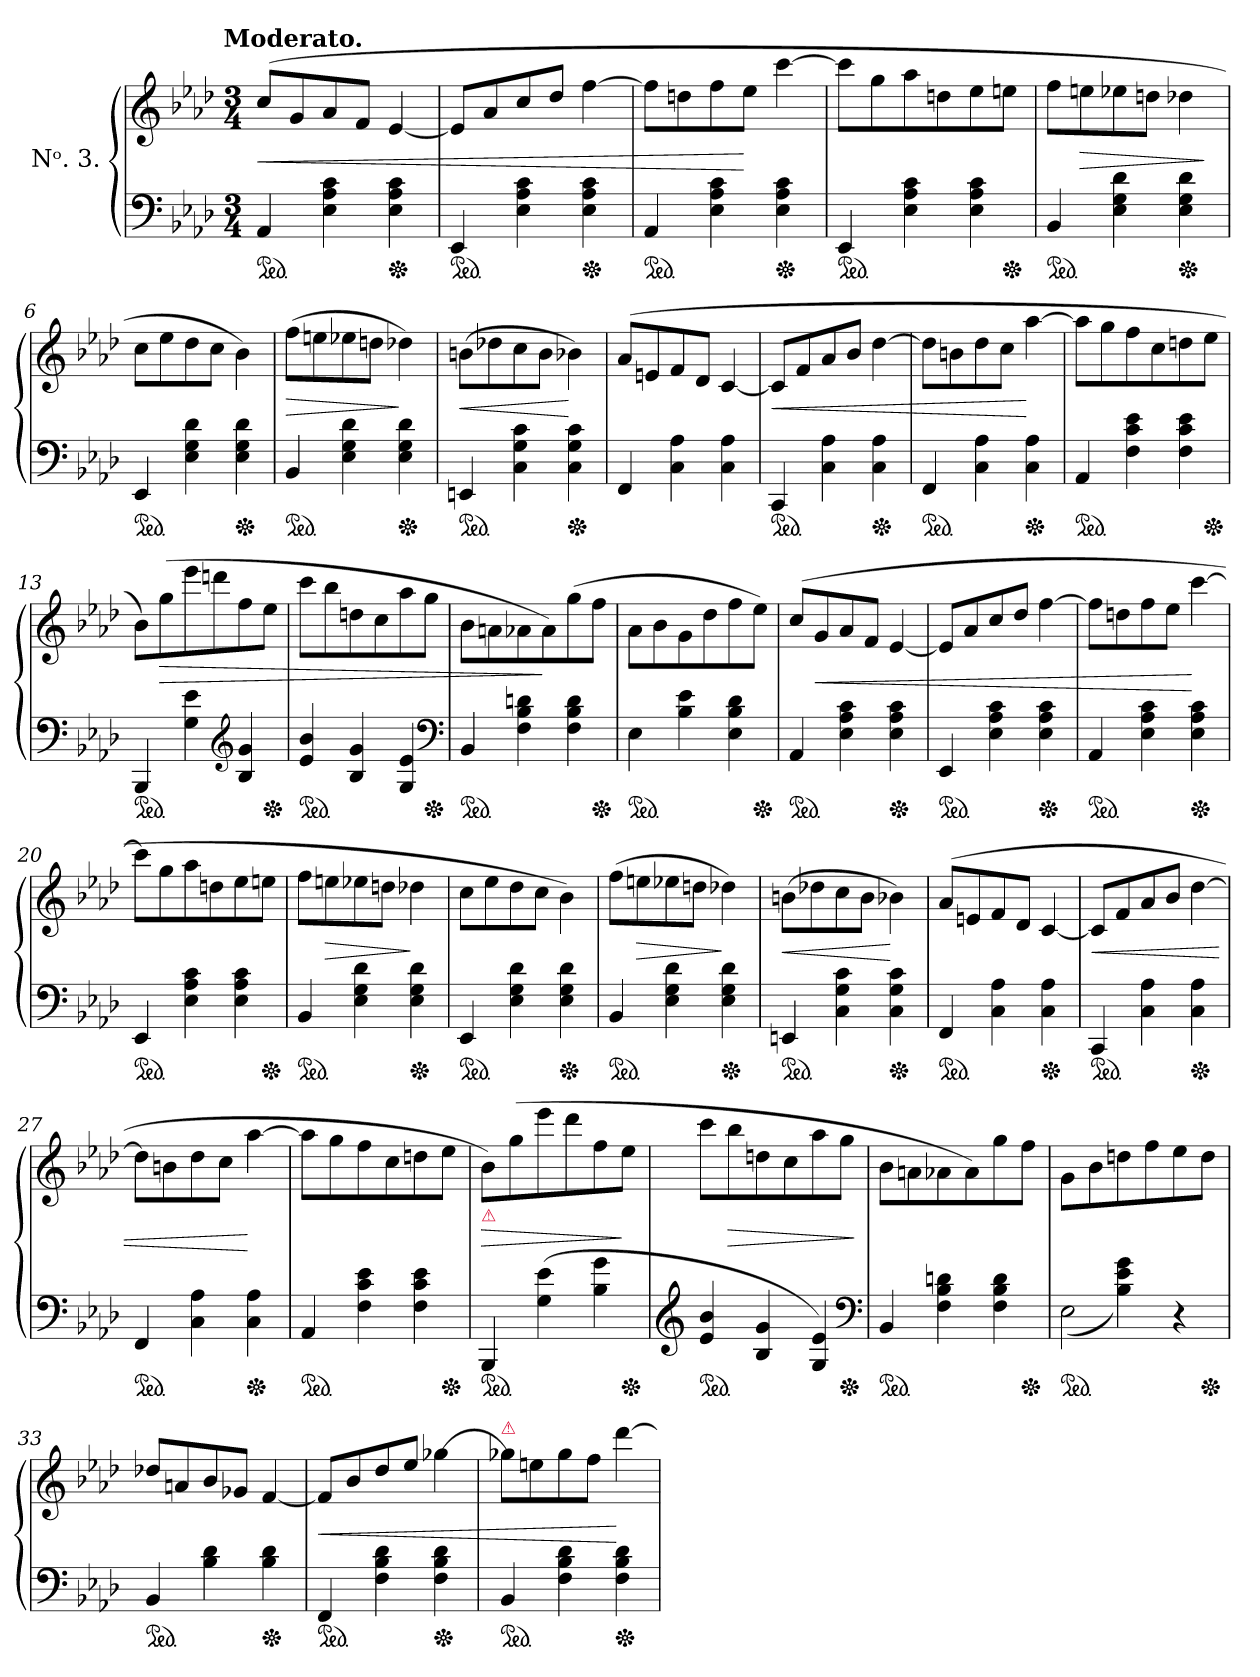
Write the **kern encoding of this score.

**kern	**kern	**dynam
*part1	*part1	*part1
*staff2	*staff1	*staff1/2
*I"Nᵒ. 3.	*	*
*clefF4	*clefG2	*
*k[b-e-a-d-]	*k[b-e-a-d-]	*
*A-:	*A-:	*
!!LO:TX:omd:t=Moderato.
*M3/4	*M3/4	*
*ped	*	*
=1	=1	=1
4AA-	(>8ccL	<
.	8g	.
4E- 4A- 4c	8a-	.
.	8fJ	.
*Xped	*	*
4E- 4A- 4c	[4e-	.
=2	=2	=2
*ped	*	*
4EE-	8e-L]	.
.	8a-	.
4E- 4A- 4c	8cc	.
.	8dd-J	.
*Xped	*	*
4E- 4A- 4c	[4ff	.
=3	=3	=3
*ped	*	*
4AA-	8ffL]	.
.	8ddn	.
4E- 4A- 4c	8ff	.
.	8ee-J	[
*Xped	*	*
4E- 4A- 4c	[4ccc	.
=4	=4	=4
*ped	*	*
4EE-	8cccL]	.
.	8gg	.
4E- 4A- 4c	8aa-	.
.	8ddn	.
4E- 4A- 4c	8ee-	.
*Xped	*	*
.	8eenJ	.
=5	=5	=5
*ped	*	*
4BB-	8ffL	.
.	8een	>
4E- 4G 4d-	8ee-X	.
.	8ddnJ	.
*Xped	*	*
4E- 4G 4d-	4dd-X	.
.	.	]
=6	=6	=6
*ped	*	*
4EE-	8ccL	.
.	8ee-	.
4E- 4G 4d-	8dd-	.
.	8ccJ	.
*Xped	*	*
4E- 4G 4d-	4b-)	.
=7	=7	=7
*ped	*	*
4BB-	(>8ffL	>
.	8een	.
4E- 4G 4d-	8ee-X	.
.	8ddnJ	.
*Xped	*	*
4E- 4G 4d-	4dd-X)	]
=8	=8	=8
*ped	*	*
4EEn	(>8bnL	<
.	8dd-X	.
4C 4G 4c	8cc	.
.	8bJ	.
*Xped	*	*
4C 4G 4c	4b-X)	[
=9	=9	=9
4FF	(>8a-L	.
.	8en	.
4C 4A-	8f	.
.	8d-J	.
4C 4A-	[4c	.
=10	=10	=10
*ped	*	*
4CC	8cL]	<
.	8f	.
4C 4A-	8a-	.
.	8b-J	.
*Xped	*	*
4C 4A-	[4dd-	.
=11	=11	=11
*ped	*	*
4FF	8dd-L]	.
.	8bn	.
4C 4A-	8dd-	.
.	8ccJ	.
*Xped	*	*
4C 4A-	[4aa-	[
=12	=12	=12
*ped	*	*
4AA-	8aa-L]	.
.	8gg	.
4F 4c 4e-	8ff	.
.	8cc	.
4F 4c 4e-	8ddn	.
*Xped	*	*
.	8ee-J	.
=13	=13	=13
*ped	*	*
4BBB-	8b-L)	.
.	(>8gg\	>
4G 4e-	8eee-	.
.	8dddn	.
*clefG2	*	*
4B- 4g	8ff	.
*Xped	*	*
.	8ee-J	.
=14	=14	=14
*ped	*	*
4e- 4b-	8cccL	.
.	8bb-	.
4B- 4g	8ddn	.
.	8cc	.
4G 4e-	8aa-	.
*Xped	*	*
.	8ggJ	.
*clefF4	*	*
=15	=15	=15
*ped	*	*
4BB-	8b-L	.
.	8an	.
4F 4B- 4dn	8a-X	.
.	8a-)	]
4F 4B- 4d	(>8gg	.
*Xped	*	*
.	8ffJ	.
=16	=16	=16
*ped	*	*
4E-	8a-L	.
.	8b-	.
4B- 4e-	8g	.
.	8dd-	.
4E- 4B- 4d-	8ff	.
*Xped	*	*
.	8ee-J)	.
=17	=17	=17
*ped	*	*
4AA-	(>8ccL	.
.	8g	<
4E- 4A- 4c	8a-	.
.	8fJ	.
*Xped	*	*
4E- 4A- 4c	[4e-	.
=18	=18	=18
*ped	*	*
4EE-	8e-L]	.
.	8a-	.
4E- 4A- 4c	8cc	.
.	8dd-J	.
*Xped	*	*
4E- 4A- 4c	[4ff	.
=19	=19	=19
*ped	*	*
4AA-	8ffL]	.
.	8ddn	.
4E- 4A- 4c	8ff	.
.	8ee-J	.
*Xped	*	*
4E- 4A- 4c	[4ccc	[
=20	=20	=20
*ped	*	*
4EE-	8cccL]	.
.	8gg	.
4E- 4A- 4c	8aa-	.
.	8ddn	.
4E- 4A- 4c	8ee-	.
*Xped	*	*
.	8eenJ	.
=21	=21	=21
*ped	*	*
4BB-	8ffL	.
.	8een	>
4E- 4G 4d-	8ee-X	.
.	8ddnJ	.
*Xped	*	*
4E- 4G 4d-	4dd-X	]
=22	=22	=22
*ped	*	*
4EE-	8ccL	.
.	8ee-	.
4E- 4G 4d-	8dd-	.
.	8ccJ	.
*Xped	*	*
4E- 4G 4d-	4b-)	.
=23	=23	=23
*ped	*	*
4BB-	(>8ffL	.
.	8een	>
4E- 4G 4d-	8ee-X	.
.	8ddnJ	.
*Xped	*	*
4E- 4G 4d-	4dd-X)	]
=24	=24	=24
*ped	*	*
4EEn	(>8bnL	<
.	8dd-X	.
4C 4G 4c	8cc	.
.	8bJ	.
*Xped	*	*
4C 4G 4c	4b-X)	[
=25	=25	=25
*ped	*	*
4FF	(>8a-L	.
.	8en	.
4C 4A-	8f	.
.	8d-J	.
*Xped	*	*
4C 4A-	[4c	.
=26	=26	=26
*ped	*	*
4CC	8cL]	<
.	8f	.
4C 4A-	8a-	.
.	8b-J	.
*Xped	*	*
4C 4A-	[4dd-	.
=27	=27	=27
*ped	*	*
4FF	8dd-L]	.
.	8bn	.
4C 4A-	8dd-	.
.	8ccJ	.
*Xped	*	*
4C 4A-	[4aa-	[
=28	=28	=28
*ped	*	*
4AA-	8aa-L]	.
.	8gg	.
4F 4c 4e-	8ff	.
.	8cc	.
4F 4c 4e-	8ddn	.
*Xped	*	*
.	8ee-J	.
=29	=29	=29
!	!LO:TX:b:color=crimson:t=⚠	!
*ped	*	*
4BBB-	8b-L)	>
.	(>8gg	.
(<4G 4e-	8eee-	.
.	8ddd-	.
4B- 4g	8ff	.
*Xped	*	*
.	8ee-J	]
=30	=30	=30
*clefG2	*	*
!LO:TX:b:color=crimson:t=⚠	!	!
*ped	*	*
4e- 4b-	8cccL	.
.	8bb-	>
4B- 4g	8ddn	.
.	8cc	.
4G 4e-)	8aa-	.
*Xped	*	*
.	8ggJ	.
*clefF4	*	*
.	.	]
=31	=31	=31
*ped	*	*
4BB-	8b-L	.
.	8an	.
4F 4B- 4dn	8a-X	.
.	8a-)	.
4F 4B- 4d	8gg	.
*Xped	*	*
.	8ffJ	.
=32	=32	=32
*^	*	*
*ped	*	*	*
4ryy	(>2E-	8gL	.
.	.	8b-	.
4B-\ 4e-\ 4g\)	.	8ddn	.
.	.	8ff	.
4r	4ryy	8ee-	.
*Xped	*	*	*
.	.	8ddJ	.
*v	*v	*	*
=33	=33	=33
*ped	*	*
4BB-	8dd-X/L	.
.	8an	.
4B- 4d-	8b-	.
.	8g-XJ	.
*Xped	*	*
4B- 4d-	[4f	.
=34	=34	=34
*ped	*	*
4FF	8f/L]	<
.	8b-/	.
4F 4B- 4d-	8dd-/	.
.	8ee-/J	.
*Xped	*	*
4F 4B- 4d-	[4gg-X	.
=35	=35	=35
!	!LO:TX:a:color=crimson:t=⚠	!
*ped	*	*
4BB-	8gg-XL]	.
.	8een	.
4F 4B- 4d-	8gg-	.
.	8ffJ	.
*Xped	*	*
4F 4B- 4d-	[4ddd-	[
=	=	=
*-	*-	*-
